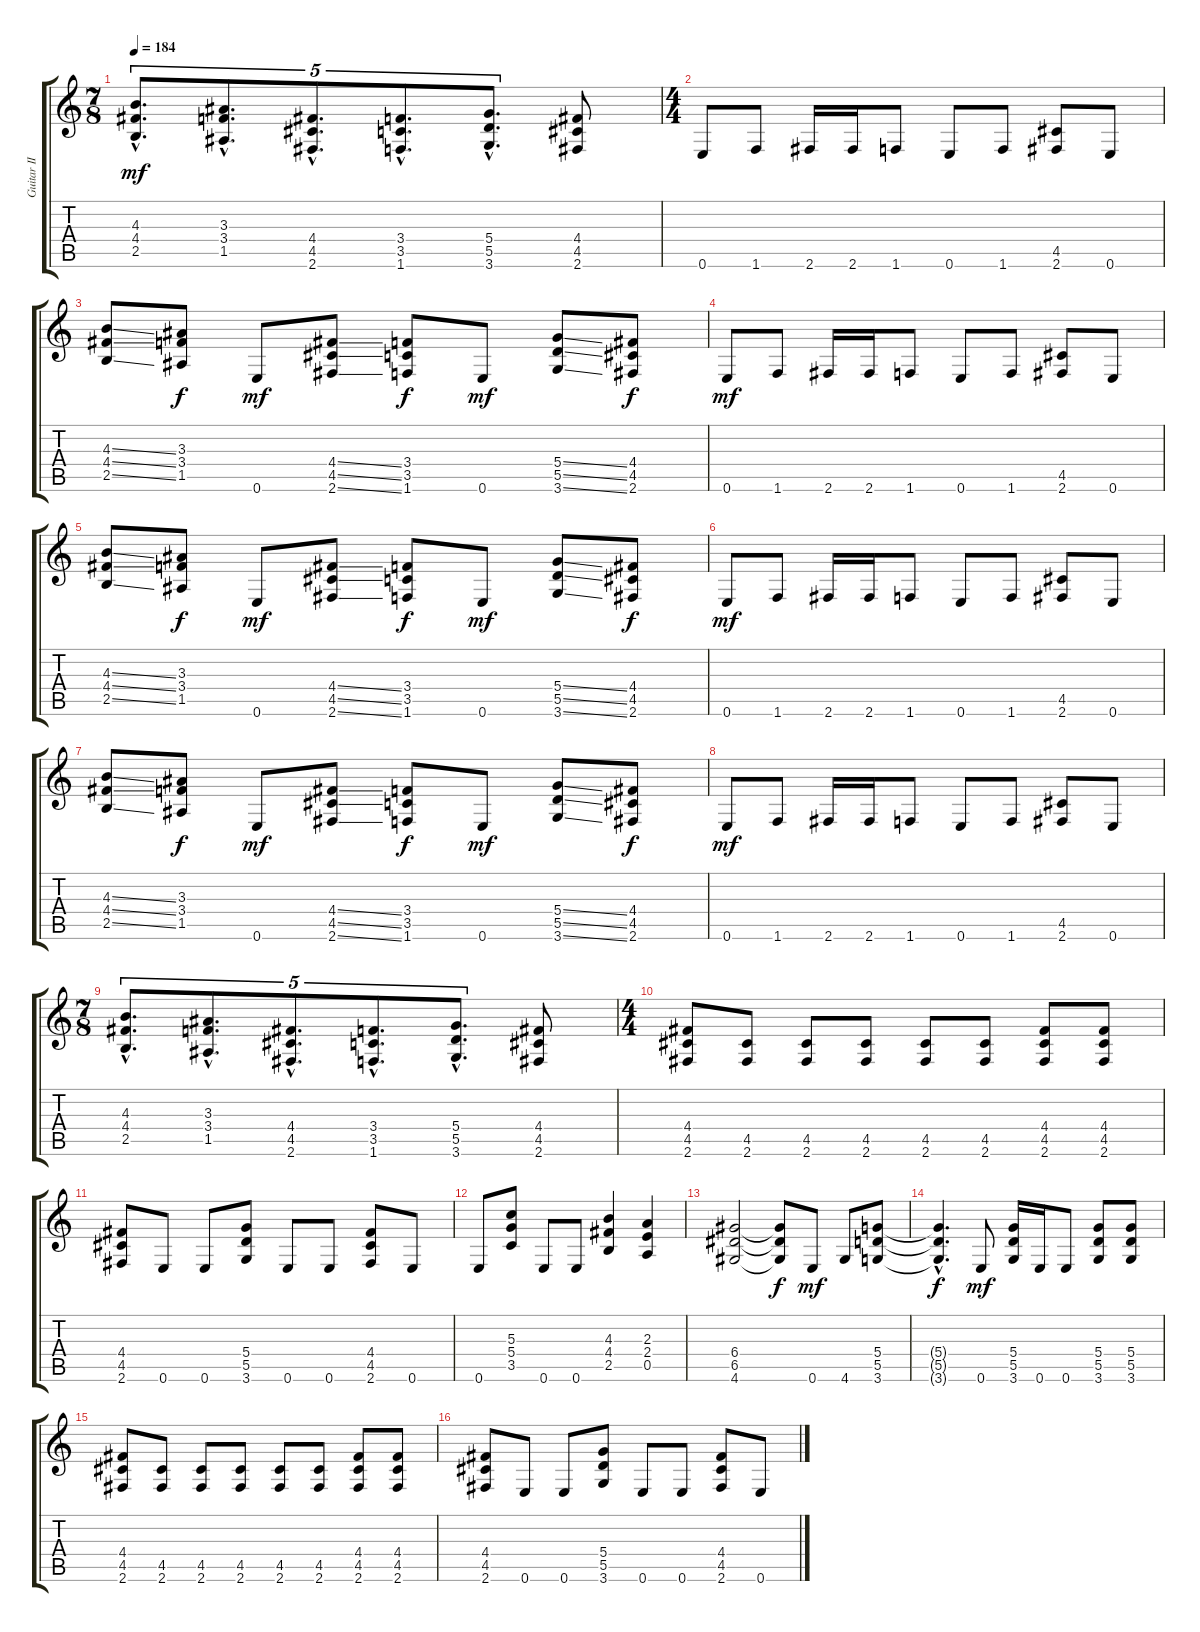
\track ("Guitar II" "Guitar II") {instrument distortionguitar}
\staff {score tabs}
\tuning (E4 B3 G3 D3 A2 E2) {hide}
\ts (7 8)
\tempo 184
\clef g2
\ks c
(4.3{hac} 4.4{hac} 2.5{hac}).8{d tu (5 4) dy mf} (3.3{hac} 3.4{hac} 1.5{hac}).8{d tu (5 4)} (4.4{hac} 4.5{hac} 2.6{hac}).8{d tu (5 4)} (3.4{hac} 3.5{hac} 1.6{hac}).8{d tu (5 4)} (5.4{hac} 5.5{hac} 3.6{hac}).8{d tu (5 4)} (4.4 4.5 2.6).8 |
\ts (4 4)
0.6.8 1.6.8 2.6.16 2.6.16 1.6.8 0.6.8 1.6.8 (4.5 2.6).8 0.6.8 |
(4.3{ss} 4.4{ss} 2.5{ss}).8 (3.3 3.4 1.5).8{dy f} 0.6.8{dy mf} (4.4{ss} 4.5{ss} 2.6{ss}).8 (3.4 3.5 1.6).8{dy f} 0.6.8{dy mf} (5.4{ss} 5.5{ss} 3.6{ss}).8 (4.4 4.5 2.6).8{dy f} |
0.6.8{dy mf} 1.6.8 2.6.16 2.6.16 1.6.8 0.6.8 1.6.8 (4.5 2.6).8 0.6.8 |
(4.3{ss} 4.4{ss} 2.5{ss}).8 (3.3 3.4 1.5).8{dy f} 0.6.8{dy mf} (4.4{ss} 4.5{ss} 2.6{ss}).8 (3.4 3.5 1.6).8{dy f} 0.6.8{dy mf} (5.4{ss} 5.5{ss} 3.6{ss}).8 (4.4 4.5 2.6).8{dy f} |
0.6.8{dy mf} 1.6.8 2.6.16 2.6.16 1.6.8 0.6.8 1.6.8 (4.5 2.6).8 0.6.8 |
(4.3{ss} 4.4{ss} 2.5{ss}).8 (3.3 3.4 1.5).8{dy f} 0.6.8{dy mf} (4.4{ss} 4.5{ss} 2.6{ss}).8 (3.4 3.5 1.6).8{dy f} 0.6.8{dy mf} (5.4{ss} 5.5{ss} 3.6{ss}).8 (4.4 4.5 2.6).8{dy f} |
0.6.8{dy mf} 1.6.8 2.6.16 2.6.16 1.6.8 0.6.8 1.6.8 (4.5 2.6).8 0.6.8 |
\ts (7 8)
(4.3{hac} 4.4{hac} 2.5{hac}).8{d tu (5 4)} (3.3{hac} 3.4{hac} 1.5{hac}).8{d tu (5 4)} (4.4{hac} 4.5{hac} 2.6{hac}).8{d tu (5 4)} (3.4{hac} 3.5{hac} 1.6{hac}).8{d tu (5 4)} (5.4{hac} 5.5{hac} 3.6{hac}).8{d tu (5 4)} (4.4 4.5 2.6).8 |
\ts (4 4)
(4.4 4.5 2.6).8 (4.5 2.6).8 (4.5 2.6).8 (4.5 2.6).8 (4.5 2.6).8 (4.5 2.6).8 (4.4 4.5 2.6).8 (4.4 4.5 2.6).8 |
(4.4 4.5 2.6).8 0.6.8 0.6.8 (5.4 5.5 3.6).8 0.6.8 0.6.8 (4.4 4.5 2.6).8 0.6.8 |
0.6.8 (5.3 5.4 3.5).8 0.6.8 0.6.8 (4.3 4.4 2.5).4 (2.3 2.4 0.5).4 |
(6.4 6.5 4.6).2 (6.4{t} 6.5{t} 4.6{t}).8{dy f} 0.6.8{dy mf} 4.6.8 (5.4 5.5 3.6).8 |
(5.4{hac t} 5.5{hac t} 3.6{hac t}).4{d dy f} 0.6.8{dy mf} (5.4 5.5 3.6).16 0.6.16 0.6.8 (5.4 5.5 3.6).8 (5.4 5.5 3.6).8 |
(4.4 4.5 2.6).8 (4.5 2.6).8 (4.5 2.6).8 (4.5 2.6).8 (4.5 2.6).8 (4.5 2.6).8 (4.4 4.5 2.6).8 (4.4 4.5 2.6).8 |
(4.4 4.5 2.6).8 0.6.8 0.6.8 (5.4 5.5 3.6).8 0.6.8 0.6.8 (4.4 4.5 2.6).8 0.6.8
